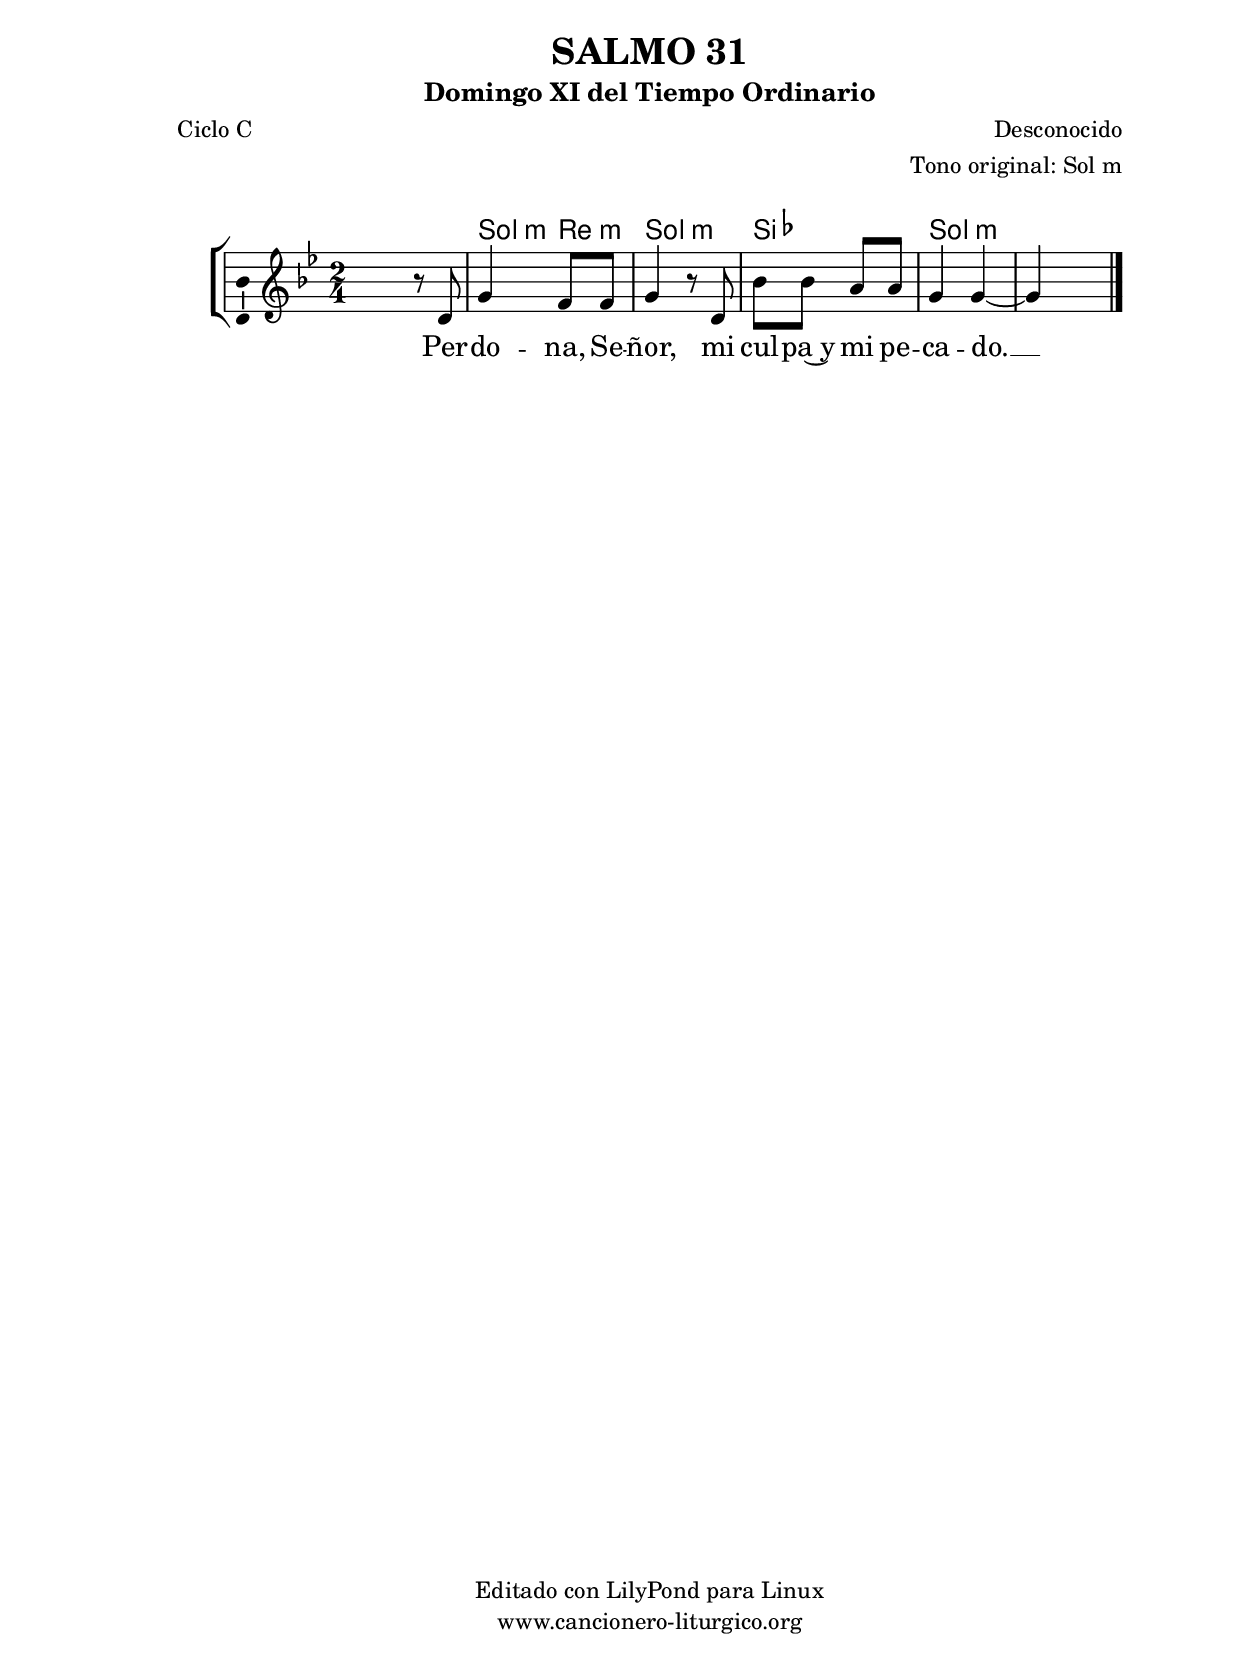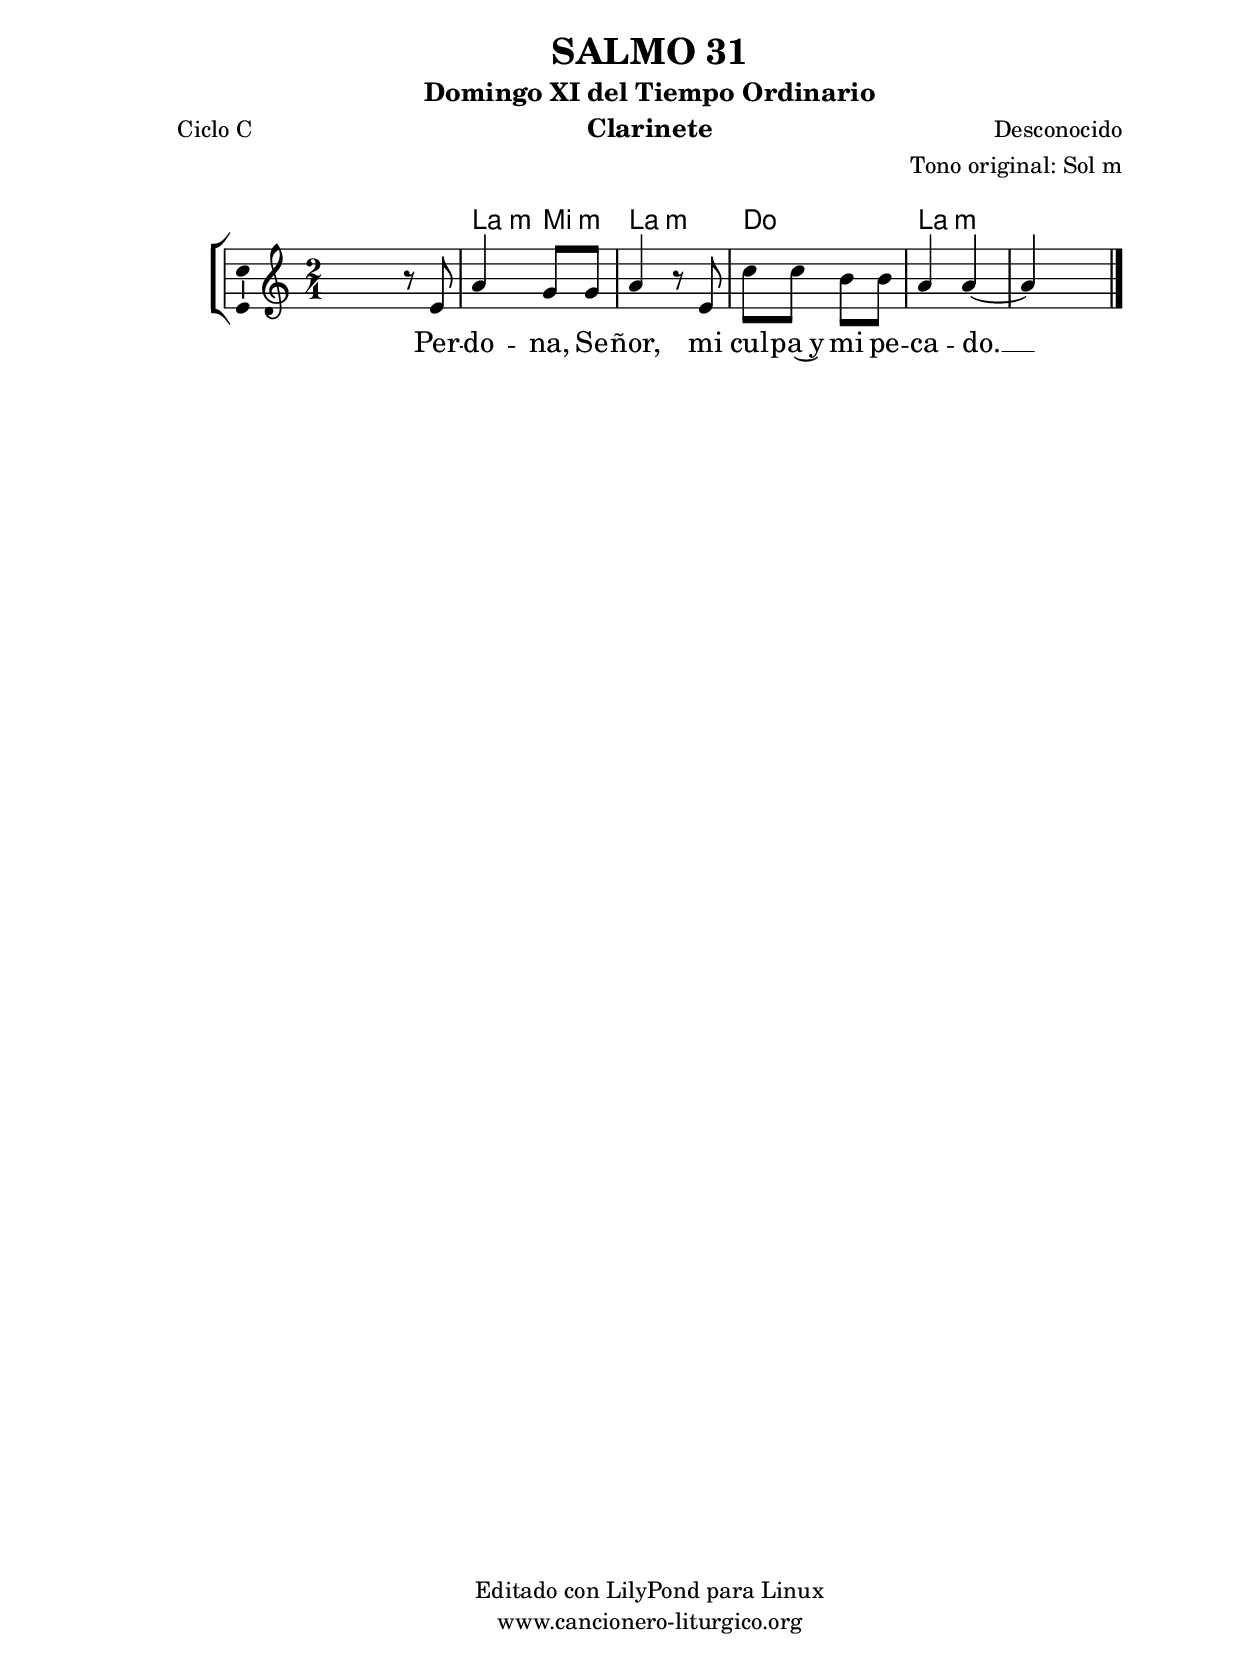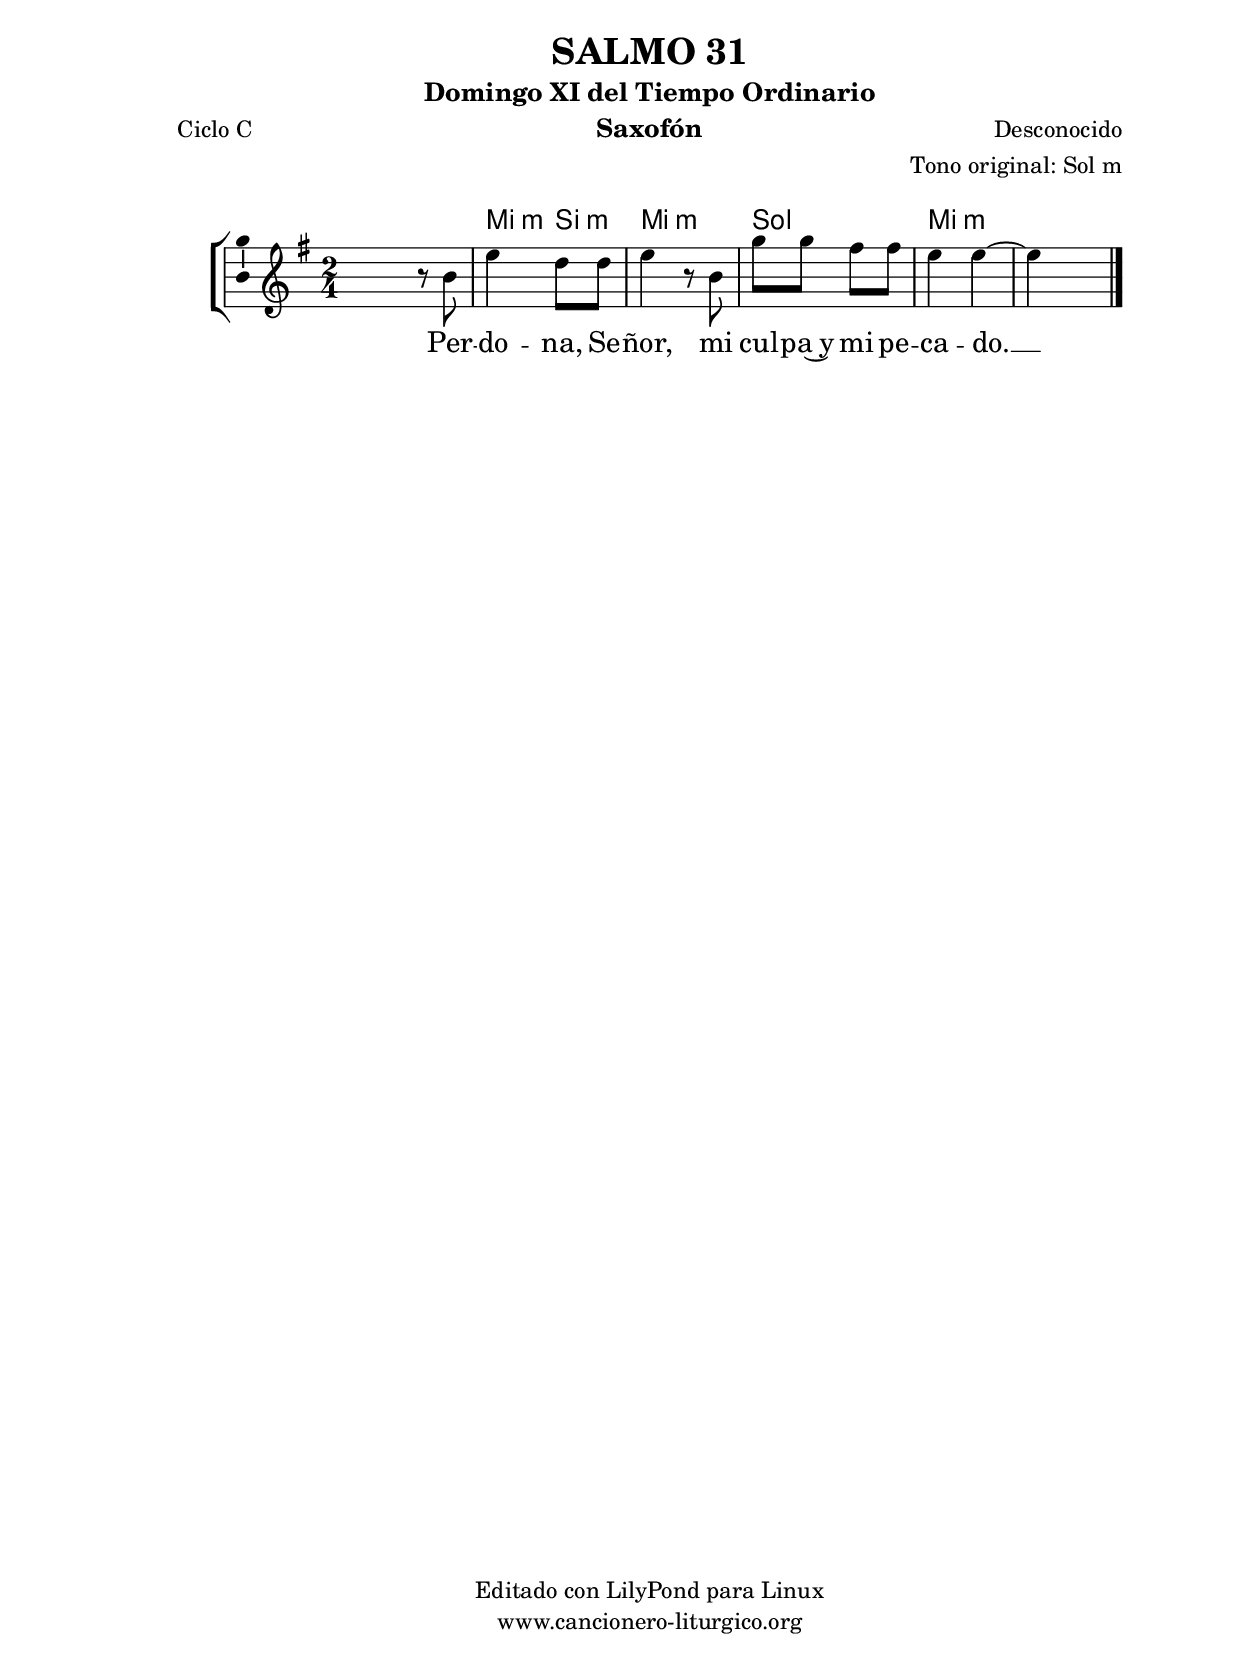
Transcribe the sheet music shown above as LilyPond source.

%
%para convertir .midi en .wav:
%timidity filename.midi -Ow -o finename.wav
%
%
%Para convertir de .wav a .mp3:
%lame -h -m j filename.wav
%
%
%para escuchar el midi:
%timidity nombrefichero.midi
%


%versión de lilypond para la que se ha escrito esta partitura:
\version "2.16.0"

	%Tamaño papel
	#(set-default-paper-size "a4")
	%Tamaño partitura
	#(set-global-staff-size 20)
	%No responde al pulsar sobre una nota
	#(ly:set-option 'point-and-click #f)

%parámetros del encabezamiento:
\header {
	title = "SALMO 31"
	subtitle = "Domingo XI del Tiempo Ordinario"
	composer = "Desconocido"
	poet = "Ciclo C"
	meter = ""
	arranger = "Tono original: Sol m"
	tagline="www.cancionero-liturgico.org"
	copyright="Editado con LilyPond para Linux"
	tiempo = "Ordinario"
	usos = "Salmo"
	letra = "Perdona, Señor, mi culpa y mi pecado."
	}

%parámetros asociados al papel:
\paper  {
	oddHeaderMarkup = \markup {\fill-line { \on-the-fly #not-first-page \fromproperty #'header:title \on-the-fly #not-first-page \fromproperty #'header:composer }}
	evenHeaderMarkup = \markup {\fill-line { \fromproperty #'header:composer \fromproperty #'header:title }}
	#(set-paper-size "a4")
	print-page-number = ##f
	first-page-number = 1
	print-first-page-number = ##f
%	head-separation = 3.0 \cm
	top-margin = 2.0 \cm
	bottom-margin = 0.5\cm
%%%	bottom-margin = -1.0\cm
	left-margin = 3.0 \cm
	line-width = 16.0 \cm 
	indent = 8\mm
	interscoreline = 2.\mm
	between-system-space = 15\mm
%	para que las partituras no llenen la hoja:
	ragged-bottom = ##t
%	idem para la última hoja:
	ragged-last-bottom = ##f
%	para que las partituras llenen el ancho del papel:
	ragged-last = ##f
	after-title-space = 2.5 \cm
%page-count=1
%system-count=8

	%Flexible Vertical Spacing
%	markup-markup-spacing =
%	#'((basic-distance . 15) (minimum-distance . 15) (padding . 3))
	markup-system-spacing =
	#'((basic-distance . 15) (minimum-distance . 15) (padding . 3))
	system-system-spacing =
	#'((basic-distance . 15) (minimum-distance . 15) (padding . 3))
	score-system-spacing =
	#'((basic-distance . 15) (minimum-distance . 15) (padding . 5))
%	top-system-spacing = % header
%	#'((basic-distance . 8) (minimum-distance . 0) (padding . 3))
%	top-markup-spacing =
%	#'((basic-distance . 20) (minimum-distance . 20) (padding . 3))
	last-bottom-spacing = % footer
	#'((basic-distance . 5) (minimum-distance . 5) (padding . 3))
%	score-markup-spacing =
%	#'((basic-distance . 16) (minimum-distance . 13) (padding . 3))

	}


%parámetros que afectan a toda la partitura:
global =  {
	%clave de sol (G):
	\clef G
	%armadura:
%	\transpose f a
	\key g \minor
	\tempo 4=75
	\set Score.tempoHideNote = ##t
	}


acordes = {
	\italianChords
	\chordmode {
%	\transpose f a
{

s2
g4:m d:m g:m s bes s g:m s g:m s

	}
	}
}

melodia = 
%	\transpose f a
{
	\relative c'{
	\time 2/4

s4 r8 d8
g4 f8 f
g4 r8 d8
bes'8 bes a a
g4 g~
g4 s4

	\bar "|."
	}
	}


texto = \lyricmode {
Per -- do -- na, Se -- ñor, mi cul -- pa~y mi pe -- ca -- do. __
	}


acordesStaff = \context ChordNames = acordesStaff <<
	\set chordChanges = ##t
	\acordes
	>>


vozStaff = \context Voice = vozStaff
\with {\consists "Ambitus_engraver"}
<<
%	\set Staff.instrumentName = ""
%	\set Staff.shortInstrumentName = ""
%	\set Staff.midiInstrument = #"clarinet"
%	\set Staff.midiInstrument = #"cello"
%	\set Staff.midiInstrument = #"flute"
	\set Staff.midiInstrument = #"electric guitar (jazz)"
%	\set Staff.midiInstrument = #"english horn"
%	\set Staff.midiInstrument = #"violin"
%	\set Staff.midiInstrument = #"glockenspiel"
	\set Staff.midiMinimumVolume = #0.7
	\set Staff.midiMaximumVolume = #0.9
	\global
	\melodia
	>>


textoStaff = \context Lyrics = textoStaff <<
	\lyricsto vozStaff \texto
	>>

\book {
	\score {
		\context ChoirStaff {
			\override StaffGroup.SystemStartBracket #'collapse-height = #1
			\override Score.SystemStartBar #'collapse-height = #1
			<<
			\acordesStaff
			\vozStaff
			\textoStaff
			>>
			}
		\layout {
	    		\context {
				\Lyrics
				\override LyricText #'font-size = #2
				}
	   		 \context {
				\Score
				%fontSize = #3
				\override StaffSymbol #'staff-space = #(magstep +3)
				%\override Beam #'thickness = #0.55
				%\override SpacingSpanner #'spacing-increment = #1.0
				%\override Slur #'height-limit = #1.5
				}
			}
		}
	\score {
		\unfoldRepeats
		\context ChoirStaff {
			<<
			\acordesStaff
			\vozStaff
			>>
			}
		\midi {
	  		\context {
	  			\Score
				tempoWholesPerMinute = #(ly:make-moment 70 4)
				}
			}
		}
	}

%Partitura para clarinete
#(define output-suffix "C")
\book {
	\header{
		instrument = "Clarinete"
		}
	\score {
		\context ChoirStaff {
			\override StaffGroup.SystemStartBracket #'collapse-height = #1
			\override Score.SystemStartBar #'collapse-height = #1
\transpose c d
			<<
			\acordesStaff
			\vozStaff
			\textoStaff
			>>
			}
		\layout {
	    		\context {
				\Lyrics
				\override LyricText #'font-size = #2
				}
	   		 \context {
				\Score
				%fontSize = #3
				\override StaffSymbol #'staff-space = #(magstep +3)
				%\override Beam #'thickness = #0.55
				%\override SpacingSpanner #'spacing-increment = #1.0
				%\override Slur #'height-limit = #1.5
				}
			}
		}
	}

%Partitura para saxofón
#(define output-suffix "S")
\book {
	\header{
		instrument = "Saxofón"
		}
	\score {
		\context ChoirStaff {
			\override StaffGroup.SystemStartBracket #'collapse-height = #1
			\override Score.SystemStartBar #'collapse-height = #1
\transpose c a
			<<
			\acordesStaff
			\vozStaff
			\textoStaff
			>>
			}
		\layout {
	    		\context {
				\Lyrics
				\override LyricText #'font-size = #2
				}
	   		 \context {
				\Score
				%fontSize = #3
				\override StaffSymbol #'staff-space = #(magstep +3)
				%\override Beam #'thickness = #0.55
				%\override SpacingSpanner #'spacing-increment = #1.0
				%\override Slur #'height-limit = #1.5
				}
			}
		}
	}

